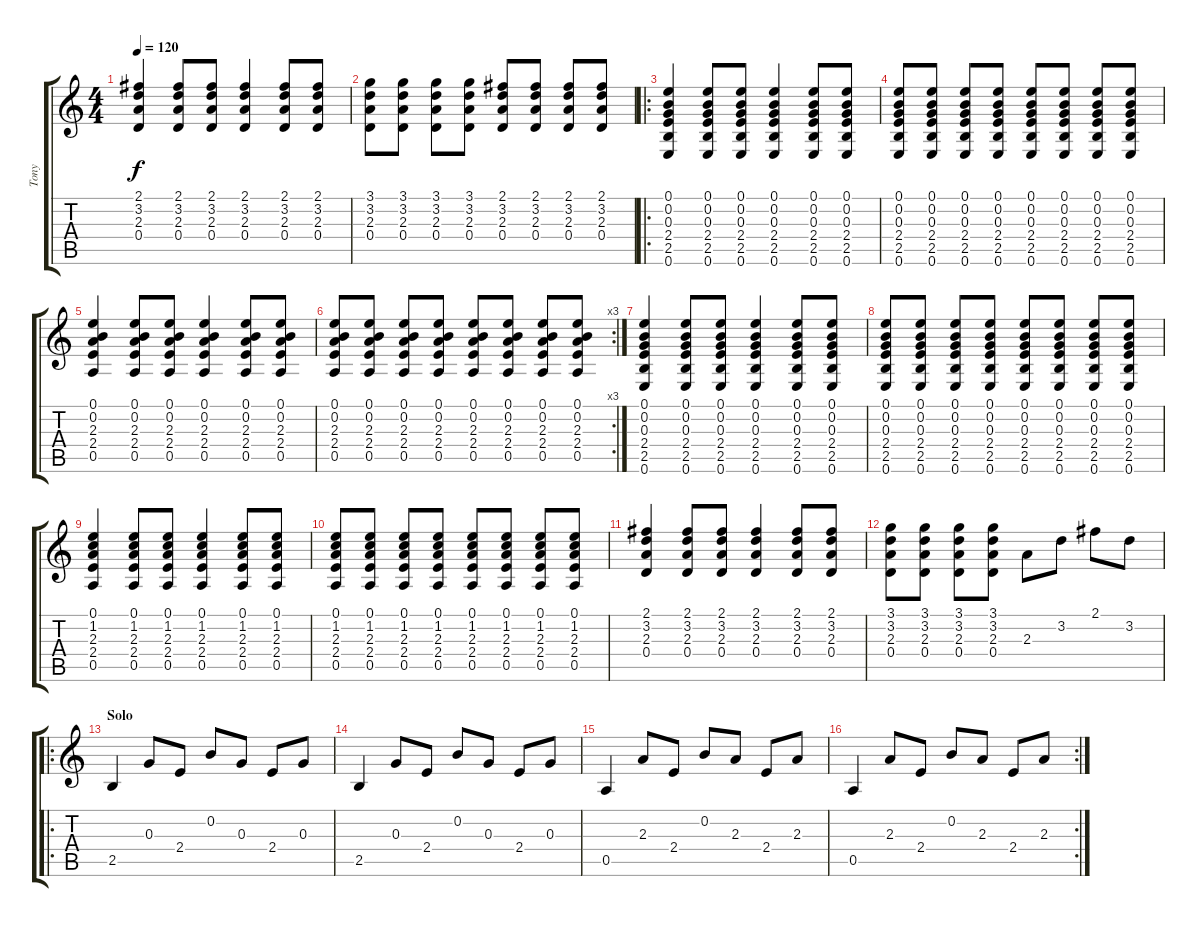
\track ("Tony" "Tony") {instrument acousticguitarsteel}
\staff {score tabs}
\tuning (E4 B3 G3 D3 A2 E2) {hide}
\ts (4 4)
\tempo 120
\clef g2
\ks c
(2.1 3.2 2.3 0.4).4{dy f} (2.1 3.2 2.3 0.4).8 (2.1 3.2 2.3 0.4).8 (2.1 3.2 2.3 0.4).4 (2.1 3.2 2.3 0.4).8 (2.1 3.2 2.3 0.4).8 |
(3.1 3.2 2.3 0.4).8 (3.1 3.2 2.3 0.4).8 (3.1 3.2 2.3 0.4).8 (3.1 3.2 2.3 0.4).8 (2.1 3.2 2.3 0.4).8 (2.1 3.2 2.3 0.4).8 (2.1 3.2 2.3 0.4).8 (2.1 3.2 2.3 0.4).8 |
\ro
(0.1 0.2 0.3 2.4 2.5 0.6).4 (0.1 0.2 0.3 2.4 2.5 0.6).8 (0.1 0.2 0.3 2.4 2.5 0.6).8 (0.1 0.2 0.3 2.4 2.5 0.6).4 (0.1 0.2 0.3 2.4 2.5 0.6).8 (0.1 0.2 0.3 2.4 2.5 0.6).8 |
(0.1 0.2 0.3 2.4 2.5 0.6).8 (0.1 0.2 0.3 2.4 2.5 0.6).8 (0.1 0.2 0.3 2.4 2.5 0.6).8 (0.1 0.2 0.3 2.4 2.5 0.6).8 (0.1 0.2 0.3 2.4 2.5 0.6).8 (0.1 0.2 0.3 2.4 2.5 0.6).8 (0.1 0.2 0.3 2.4 2.5 0.6).8 (0.1 0.2 0.3 2.4 2.5 0.6).8 |
(0.1 0.2 2.3 2.4 0.5).4 (0.1 0.2 2.3 2.4 0.5).8 (0.1 0.2 2.3 2.4 0.5).8 (0.1 0.2 2.3 2.4 0.5).4 (0.1 0.2 2.3 2.4 0.5).8 (0.1 0.2 2.3 2.4 0.5).8 |
\rc 3
(0.1 0.2 2.3 2.4 0.5).8 (0.1 0.2 2.3 2.4 0.5).8 (0.1 0.2 2.3 2.4 0.5).8 (0.1 0.2 2.3 2.4 0.5).8 (0.1 0.2 2.3 2.4 0.5).8 (0.1 0.2 2.3 2.4 0.5).8 (0.1 0.2 2.3 2.4 0.5).8 (0.1 0.2 2.3 2.4 0.5).8 |
(0.1 0.2 0.3 2.4 2.5 0.6).4 (0.1 0.2 0.3 2.4 2.5 0.6).8 (0.1 0.2 0.3 2.4 2.5 0.6).8 (0.1 0.2 0.3 2.4 2.5 0.6).4 (0.1 0.2 0.3 2.4 2.5 0.6).8 (0.1 0.2 0.3 2.4 2.5 0.6).8 |
(0.1 0.2 0.3 2.4 2.5 0.6).8 (0.1 0.2 0.3 2.4 2.5 0.6).8 (0.1 0.2 0.3 2.4 2.5 0.6).8 (0.1 0.2 0.3 2.4 2.5 0.6).8 (0.1 0.2 0.3 2.4 2.5 0.6).8 (0.1 0.2 0.3 2.4 2.5 0.6).8 (0.1 0.2 0.3 2.4 2.5 0.6).8 (0.1 0.2 0.3 2.4 2.5 0.6).8 |
(0.1 1.2 2.3 2.4 0.5).4 (0.1 1.2 2.3 2.4 0.5).8 (0.1 1.2 2.3 2.4 0.5).8 (0.1 1.2 2.3 2.4 0.5).4 (0.1 1.2 2.3 2.4 0.5).8 (0.1 1.2 2.3 2.4 0.5).8 |
(0.1 1.2 2.3 2.4 0.5).8 (0.1 1.2 2.3 2.4 0.5).8 (0.1 1.2 2.3 2.4 0.5).8 (0.1 1.2 2.3 2.4 0.5).8 (0.1 1.2 2.3 2.4 0.5).8 (0.1 1.2 2.3 2.4 0.5).8 (0.1 1.2 2.3 2.4 0.5).8 (0.1 1.2 2.3 2.4 0.5).8 |
(2.1 3.2 2.3 0.4).4 (2.1 3.2 2.3 0.4).8 (2.1 3.2 2.3 0.4).8 (2.1 3.2 2.3 0.4).4 (2.1 3.2 2.3 0.4).8 (2.1 3.2 2.3 0.4).8 |
(3.1 3.2 2.3 0.4).8 (3.1 3.2 2.3 0.4).8 (3.1 3.2 2.3 0.4).8 (3.1 3.2 2.3 0.4).8 2.3.8 3.2.8 2.1.8 3.2.8 |
\ro
\section ("" "Solo")
2.5.4 0.3.8 2.4.8 0.2.8 0.3.8 2.4.8 0.3.8 |
2.5.4 0.3.8 2.4.8 0.2.8 0.3.8 2.4.8 0.3.8 |
0.5.4 2.3.8 2.4.8 0.2.8 2.3.8 2.4.8 2.3.8 |
\rc 2
0.5.4 2.3.8 2.4.8 0.2.8 2.3.8 2.4.8 2.3.8
